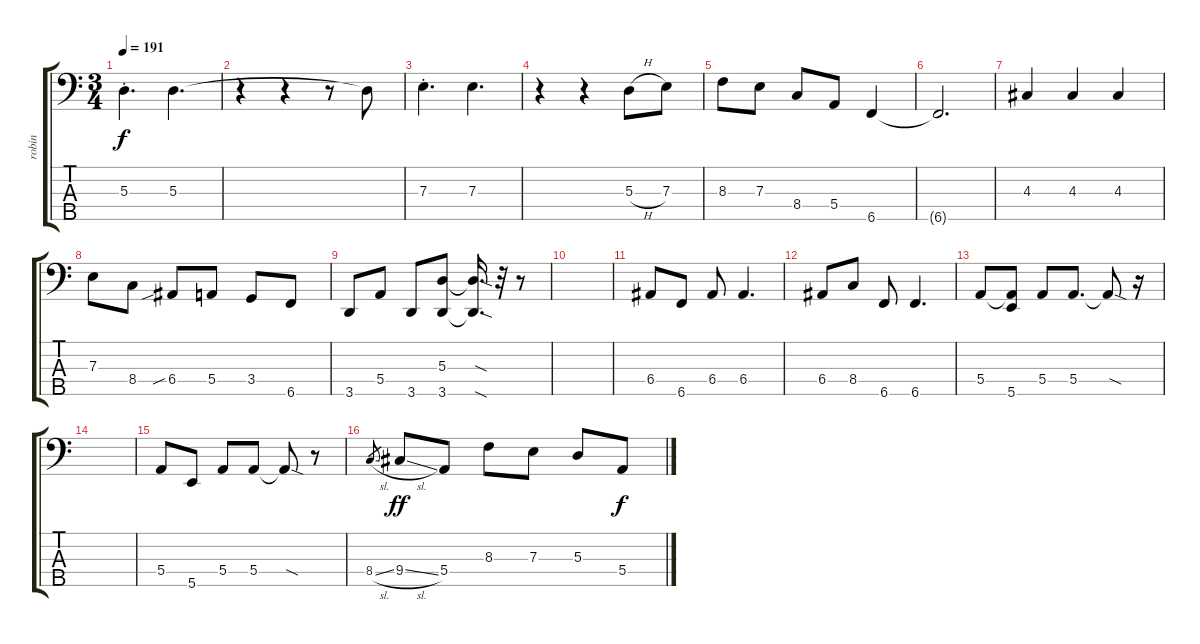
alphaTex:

\track ("robin" "robin") {instrument fretlessbass}
\staff {score tabs}
\tuning (G2 D2 A1 E1 B0) {hide}
\ts (3 4)
\tempo 191
\clef f4
\ks c
5.3{st}.4{d dy f} 5.3.4{d} |
r.4 r.4 r.8 5.3{t}.8 |
7.3{st}.4{d} 7.3.4{d} |
r.4 r.4 5.3{h}.8 7.3.8 |
8.3.8 7.3.8 8.4.8 5.4.8 6.5.4 |
6.5{t}.2{d} |
4.3.4 4.3.4 4.3.4 |
7.3.8 8.4.8 6.4{sib}.8 5.4.8 3.4.8 6.5.8 |
3.5.8 5.4.8 3.5.8 (5.3 3.5).8 (5.3{sod t} 3.5{sod t}).16{d} r.32 r.8 |
|
6.4.8 6.5.8 6.4.8 6.4.4{d} |
6.4.8 8.4.8 6.5.8 6.5.4{d} |
5.4.8 (5.4{t} 5.5).8 5.4.8 5.4.8{d} 5.4{sod t}.8 r.16 |
|
5.4.8 5.5.8 5.4.8 5.4.8 5.4{sod t}.8 r.8 |
8.4{sl}.8{gr} 9.4{sl}.8{dy ff} 5.4.8 8.3.8 7.3.8 5.3.8 5.4.8{dy f}
